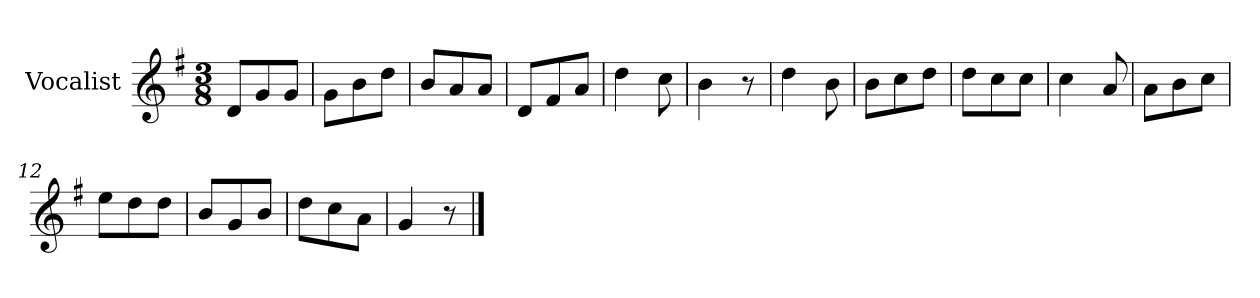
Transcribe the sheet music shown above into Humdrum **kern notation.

**kern
*part1
*staff1
*I"Vocalist
*k[f#]
*G:
*M3/8
=1
8dL
8g
8gJ
=2
8gL
8b
8ddJ
=3
8bL
8a
8aJ
=4
8dL
8f#
8aJ
=5
4dd
8cc
=6
4b
8r
=7
4dd
8b
=8
8bL
8cc
8ddJ
=9
8ddL
8cc
8ccJ
=10
4cc
8a
=11
8aL
8b
8ccJ
=12
8eeL
8dd
8ddJ
=13
8bL
8g
8bJ
=14
8ddL
8cc
8aJ
=15
4g
8r
==
*-
